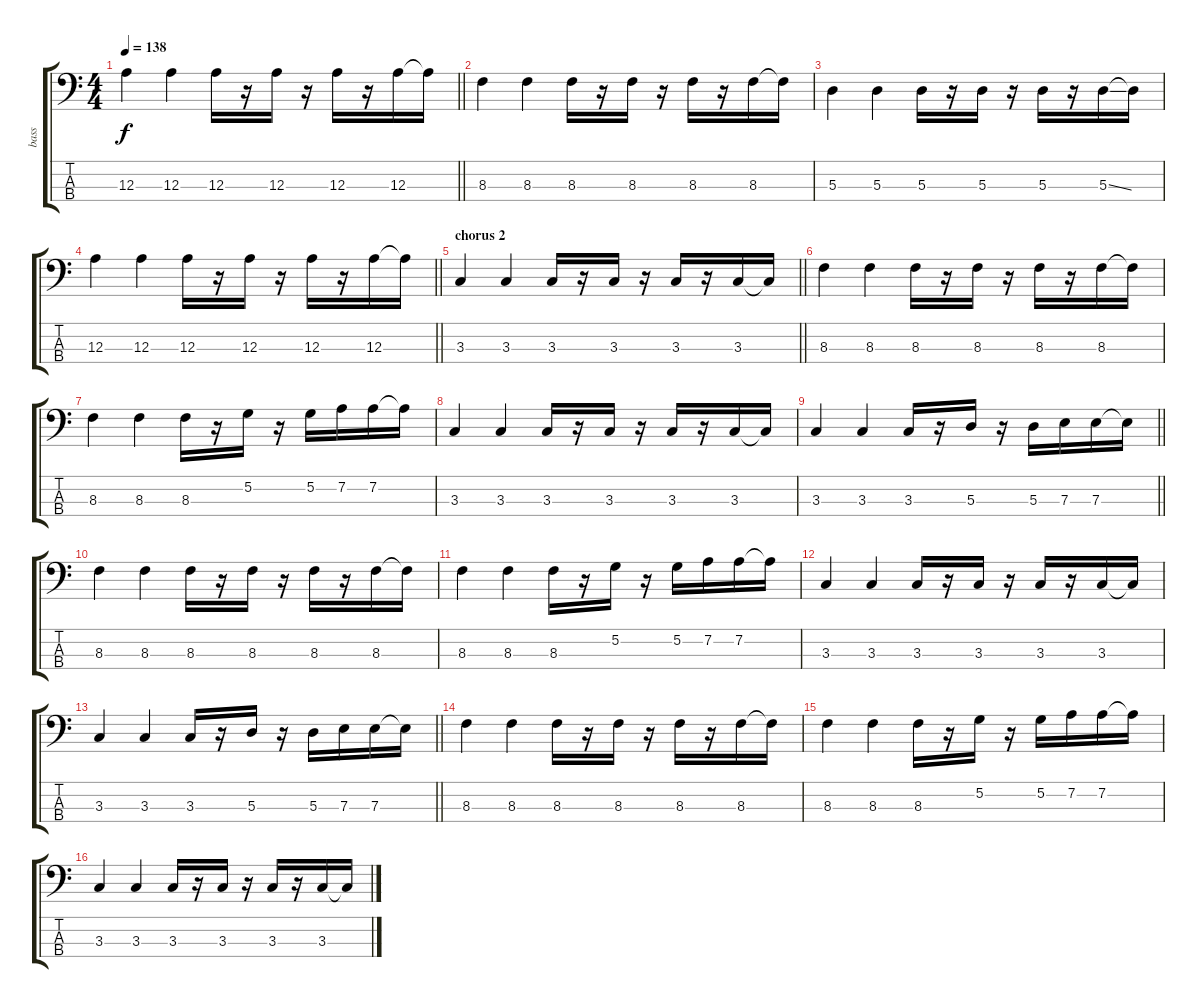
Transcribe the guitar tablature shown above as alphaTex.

\track ("bass" "bass") {instrument acousticbass}
\staff {score tabs}
\tuning (G2 D2 A1 E1) {hide}
\ts (4 4)
\tempo 138
\clef f4
\barLineRight lightlight
\ks c
12.3.4{dy f} 12.3.4 12.3.16 r.16 12.3.16 r.16 12.3.16 r.16 12.3.16 12.3{t}.16 |
8.3.4 8.3.4 8.3.16 r.16 8.3.16 r.16 8.3.16 r.16 8.3.16 8.3{t}.16 |
5.3.4 5.3.4 5.3.16 r.16 5.3.16 r.16 5.3.16 r.16 5.3{ss}.16 5.3{t}.16 |
\barLineRight lightlight
12.3.4 12.3.4 12.3.16 r.16 12.3.16 r.16 12.3.16 r.16 12.3.16 12.3{t}.16 |
\section ("" "chorus 2")
\barLineRight lightlight
3.3.4 3.3.4 3.3.16 r.16 3.3.16 r.16 3.3.16 r.16 3.3.16 3.3{t}.16 |
8.3.4 8.3.4 8.3.16 r.16 8.3.16 r.16 8.3.16 r.16 8.3.16 8.3{t}.16 |
8.3.4 8.3.4 8.3.16 r.16 5.2.16 r.16 5.2.16 7.2.16 7.2.16 7.2{t}.16 |
3.3.4 3.3.4 3.3.16 r.16 3.3.16 r.16 3.3.16 r.16 3.3.16 3.3{t}.16 |
\barLineRight lightlight
3.3.4 3.3.4 3.3.16 r.16 5.3.16 r.16 5.3.16 7.3.16 7.3.16 7.3{t}.16 |
8.3.4 8.3.4 8.3.16 r.16 8.3.16 r.16 8.3.16 r.16 8.3.16 8.3{t}.16 |
8.3.4 8.3.4 8.3.16 r.16 5.2.16 r.16 5.2.16 7.2.16 7.2.16 7.2{t}.16 |
3.3.4 3.3.4 3.3.16 r.16 3.3.16 r.16 3.3.16 r.16 3.3.16 3.3{t}.16 |
\barLineRight lightlight
3.3.4 3.3.4 3.3.16 r.16 5.3.16 r.16 5.3.16 7.3.16 7.3.16 7.3{t}.16 |
8.3.4 8.3.4 8.3.16 r.16 8.3.16 r.16 8.3.16 r.16 8.3.16 8.3{t}.16 |
8.3.4 8.3.4 8.3.16 r.16 5.2.16 r.16 5.2.16 7.2.16 7.2.16 7.2{t}.16 |
3.3.4 3.3.4 3.3.16 r.16 3.3.16 r.16 3.3.16 r.16 3.3.16 3.3{t}.16
